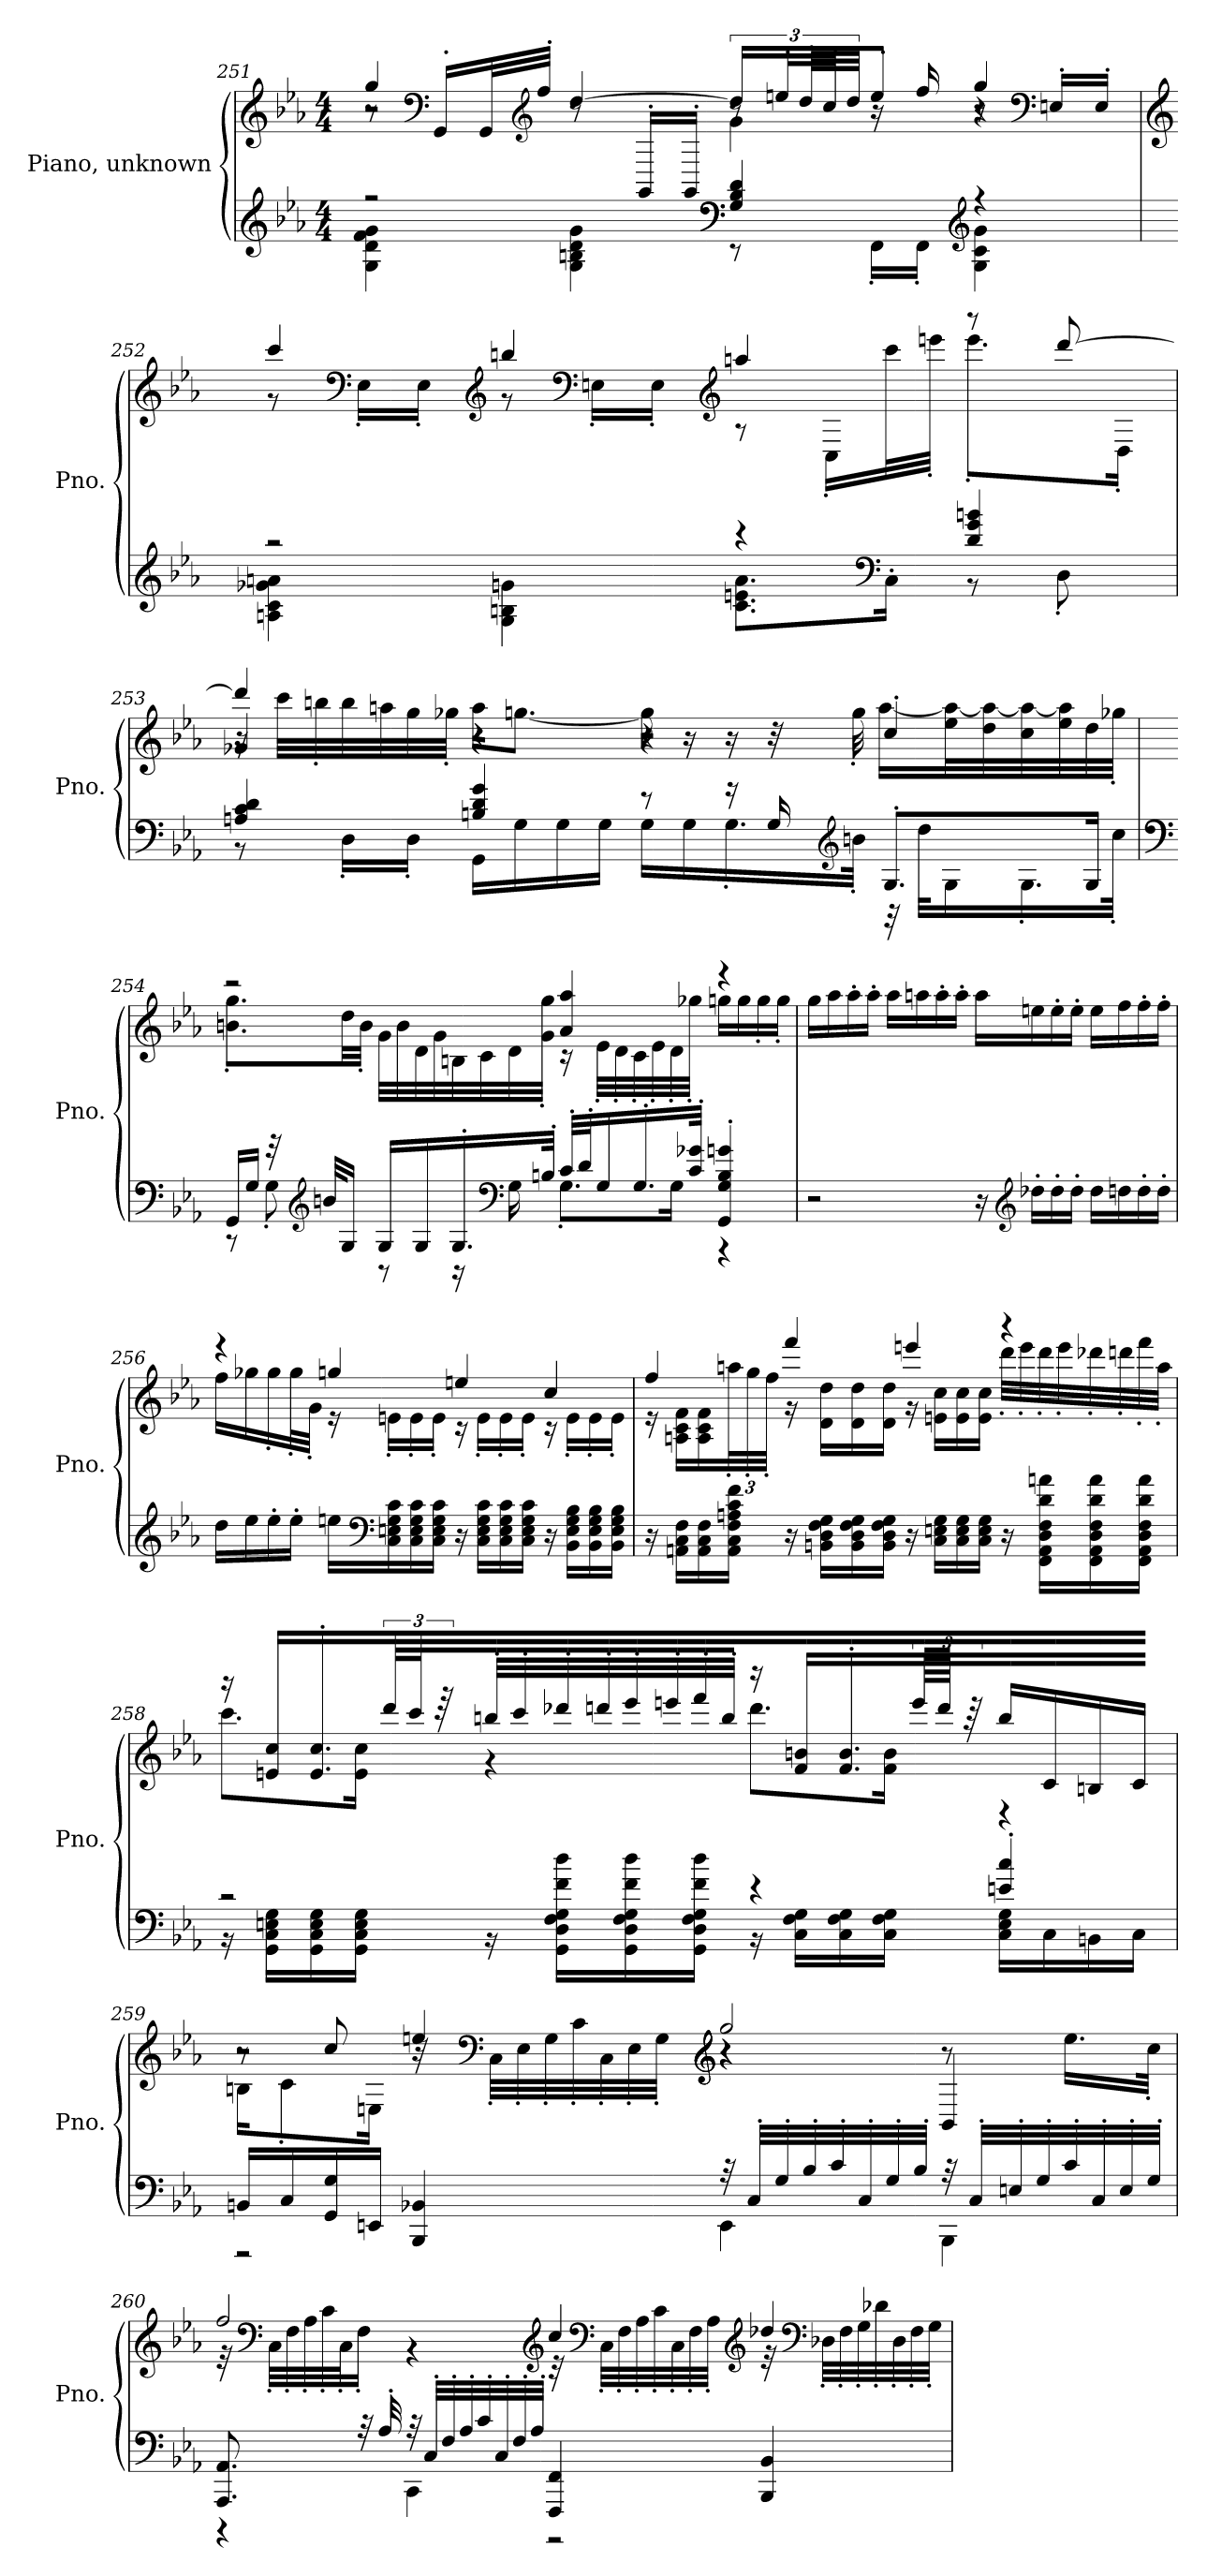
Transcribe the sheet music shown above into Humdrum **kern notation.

**kern	**kern
*part1	*part1
*staff2	*staff1
*I"Piano, unknown	*
*I'Pno.	*
!!LO:LB:g=z
*clefG2	*clefG2
*k[b-e-a-]	*k[b-e-a-]
*M4/4	*M4/4
=251	=251
*^	*^
*	*	*	*^
2r	4G\ 4d\ 4f\ 4g\	4gg/	2r	8r
*	*	*clefF4	*	*
.	.	.	.	16GG'/LL
.	.	.	.	32GG/L
*	*	*clefG2	*	*
.	.	.	.	32ff'/JJJ
.	4G\ 4Bn\ 4d\ 4g\	[4dd/	.	8r
.	.	.	.	16GG'/LL
.	.	.	.	16GG'/JJ
*clefF4	*	*	*	*
4G/ 4B/ 4d/	8r	16dd/LL]	4g\	12r
.	.	32een'/L	.	.
.	.	.	.	48dd'/LLL
.	.	32cc'/JJ	.	.
.	.	.	.	48dd/JJJ
.	16FF'\LL	8ee'/J	.	16r
.	16FF'\JJ	.	.	16ff/
*clefG2	*	*	*	*
4r	4G\ 4c\ 4g\	4gg/	4r	8r
*	*	*clefF4	*	*
.	.	.	.	16En'/LL
.	.	.	.	16E'/JJ
*	*	*v	*v	*v
!!LO:PB:g=z
=252	=252	=252
*	*	*clefG2
*	*	*^
2r	4An\ 4c\ 4g-X\ 4an\	4ccc/	8r
*	*	*clefF4	*
.	.	.	16E-'\LL
.	.	.	16E-'\JJ
*	*	*clefG2	*
.	4G\ 4Bn\ 4gn\	4bbn/	8r
*	*	*clefF4	*
.	.	.	16En'\LL
.	.	.	16E'\JJ
*	*	*clefG2	*
4r	8.c\ 8.en\ 8.a\L	4aan/	8r
.	.	.	16C'\LL
*clefF4	*	*	*
.	16C'\Jk	.	32ccc\L
.	.	.	32eeen'\JJJ
4d/ 4g/ 4bn/	8r	8r	8.eee'\L
.	8D'\	[8ddd/	.
.	.	.	16D'\Jk
!!LO:LB:g=z
=253	=253	=253	=253
*	*	*	*^
4An/ 4c/ 4d/	8r	4ddd/]	16r	4g-X/
.	.	.	32ccc\LLL	.
.	.	.	32bbn'\	.
.	16D'\LL	.	32bb\	.
.	.	.	32aan\	.
.	16D'\JJ	.	32gg\	.
.	.	.	32gg-X'\JJJ	.
4Bn/ 4d/ 4g/	16GG\LL	4r	16aa\KL	4r
.	16G\	.	[8.ggn\J	.
.	16G\	.	.	.
.	16G\JJ	.	.	.
8r	16G\LL	4r	16gg\]	2r
.	16G\	.	16r	.
16r	16.G'\	.	16r	.
16G/	.	.	32r	.
*clefG2	*	*	*	*
.	32bn'\JJk	.	32gg'\	.
8.G'/L	32r	4cc'/	[16aa\LL	.
.	32dd\KLL	.	.	.
.	16G\	.	32ee-\ 32aa\_L	.
.	.	.	32dd\ 32aa\_	.
.	16.G'\	.	32cc\ 32aa\_	.
.	.	.	32ee-\ 32aa\]	.
16G/Jk	.	.	32dd\	.
.	32cc'\JJk	.	32gg-X'\JJJ	.
*	*	*v	*v	*v
!!LO:LB:g=z
=254	=254	=254
*clefF4	*	*
*	*	*^
16GG/LL	8r	2r	8.bn\' 8.gg\'L
16G/JJ	.	.	.
32r	8G'\	.	.
*clefG2	*	*	*
32bn/KLL	.	.	.
16G/JJ	.	.	32dd\LL
.	.	.	32b'\JJJ
16G/LL	8r	.	32g\LLL
.	.	.	32b\
16G/	.	.	32d\
.	.	.	32g\
16.G'/	16r	.	32Bn\
.	.	.	32c\
*clefF4	*	*	*
.	16G\	.	32d\
32Bn'/JJk	.	.	32g\' 32gg\'JJJ
32c'/LLL	8.G'\L	4a-/ 4aa-/	16r
32d'/J	.	.	.
16G/	.	.	32e-'\LLL
.	.	.	32d'\
16.G'/	.	.	32c'\
.	.	.	32e-'\
.	16G\Jk	.	32d'\
32c/' 32g-X/'JJk	.	.	32gg-X'\JJJ
4GG/' 4G/' 4B/' 4gn/'	4r	4r	16ggn\LL
.	.	.	16gg\
.	.	.	16gg'\
.	.	.	16gg'\JJ
*v	*v	*	*
*	*v	*v
!!LO:LB:g=z
=255	=255
2r	16gg\LL
.	16aa-\
.	16aa-'\
.	16aa-'\JJ
.	16aa-\LL
.	16aan\
.	16aa'\
.	16aa'\JJ
16r	16aa\LL
*clefG2	*
16dd-X'\LL	16een\
16dd-'\	16ee'\
16dd-'\JJ	16ee'\JJ
16dd-\LL	16ee\LL
16ddn\	16ff\
16dd'\	16ff'\
16dd'\JJ	16ff'\JJ
=256	=256
*	*^
16dd\LL	4r	16ff\LL
16ee-\	.	16gg-X\
16ee-'\	.	16gg-'\
16ee-'\JJ	.	32gg-'\L
.	.	32g'\JJJ
16een\LL	4ggn/	16r
*clefF4	*	*
16C\ 16En\ 16G\ 16c\	.	16en'\LL
16C\ 16E\ 16G\ 16c\	.	16e'\
16C\ 16E\ 16G\ 16c\JJ	.	16e'\JJ
16r	4een/	16r
16C\ 16E\ 16G\ 16c\LL	.	16e'\LL
16C\ 16E\ 16G\ 16c\	.	16e'\
16C\ 16E\ 16G\ 16c\JJ	.	16e'\JJ
16r	4cc/	16r
16BB-\ 16E\ 16G\ 16B-\LL	.	16e'\LL
16BB-\ 16E\ 16G\ 16B-\	.	16e'\
16BB-\ 16E\ 16G\ 16B-\JJ	.	16e'\JJ
!!LO:LB:g=z	!!
=257	=257	=257
16r	4ff/	16r
16AAn\ 16C\ 16F\LL	.	16An\ 16c\ 16f\LL
16AA\ 16C\ 16F\	.	16A\ 16c\ 16f\
*	*	*Xbrackettup
16AA\ 16C\ 16F\ 16An\ 16c\ 16f\JJ	.	48aan'\L
.	.	48gg'\
.	.	48ff'\JJJ
16r	4fff/	16r
16BBn\ 16D\ 16F\ 16G\LL	.	16d\ 16dd\LL
16BB\ 16D\ 16F\ 16G\	.	16d\ 16dd\
16BB\ 16D\ 16F\ 16G\JJ	.	16d\ 16dd\JJ
16r	4eeen/	16r
16C\ 16En\ 16G\LL	.	16en\ 16cc\LL
16C\ 16E\ 16G\	.	16e\ 16cc\
16C\ 16E\ 16G\JJ	.	16e\ 16cc\JJ
16r	4r	32ddd'\LLL
.	.	32eee'\
16FF\ 16AA\ 16D\ 16F\ 16d\ 16an\LL	.	32ddd'\
.	.	32eee'\
16FF\ 16AA\ 16D\ 16F\ 16d\ 16a\	.	32ddd-X'\
.	.	32dddn'\
16FF\ 16AA\ 16D\ 16F\ 16d\ 16a\JJ	.	32fff'\
.	.	32aa'\JJJ
!!LO:LB:g=z	!!
=258	=258	=258
*^	*	*
2r	16r	16r	8.ccc\L
.	16GG\ 16C\ 16En\ 16G\LL	16en/ 16cc/LL	.
.	16GG\ 16C\ 16E\ 16G\	16.e/' 16.cc/'	.
.	16GG\ 16C\ 16E\ 16G\JJ	.	16e\ 16cc\Jk
*	*	*brackettup	*
.	.	96ddd/LL	.
.	.	96ccc/JJJJ	.
.	.	96r	.
.	16r	32bbn'/LLL	4r
.	.	32ccc'/	.
.	16GG\ 16D\ 16F\ 16G\ 16f\ 16dd\LL	32ddd-X'/	.
.	.	32dddn'/	.
.	16GG\ 16D\ 16F\ 16G\ 16f\ 16dd\	32eee-'/	.
.	.	32eeen'/	.
.	16GG\ 16D\ 16F\ 16G\ 16f\ 16dd\JJ	32fff'/	.
.	.	32bb'/JJJ	.
4r	16r	16r	8.ddd\L
.	16C\ 16F\ 16G\LL	16f/ 16bn/LL	.
.	16C\ 16F\ 16G\	16.f/' 16.b/'	.
.	16C\ 16F\ 16G\JJ	.	16f\ 16b\Jk
.	.	96eee/LL	.
.	.	96ddd/JJJJ	.
.	.	96r	.
4en/' 4cc/'	16C\ 16E\ 16G\LL	16bb/LL	4r
.	16C\	16c/	.
.	16BBn\	16Bn/	.
.	16C\JJ	16c/JJ	.
!!LO:PB:g=z
=259	=259	=259	=259
*	*	*	*^
16BBn/LL	2r	8r	16Bn\KL	2r
16C/	.	.	8c'\	.
16GG/ 16G/	.	8cc/	.	.
16EEn/JJ	.	.	16En\Jk	.
4BBB-/ 4BB-X/	.	4een/	32r	.
*	*	*clefF4	*	*
.	.	.	32C'\LLL	.
.	.	.	32E'\	.
.	.	.	32G'\	.
.	.	.	32c'\	.
.	.	.	32C'\	.
.	.	.	32E'\	.
.	.	.	32G'\JJJ	.
*	*	*clefG2	*	*
32r	4EE\	2gg/	4r	4r
32C'/LLL	.	.	.	.
32G'/	.	.	.	.
32B-'/	.	.	.	.
32c'/	.	.	.	.
32C'/	.	.	.	.
32G'/	.	.	.	.
32B-'/JJJ	.	.	.	.
32r	4BBB-\	.	8r	4BB-/
32C'/LLL	.	.	.	.
32En'/	.	.	.	.
32G'/	.	.	.	.
32c'/	.	.	16.ee\LL	.
32C'/	.	.	.	.
32E'/	.	.	.	.
32G'/JJJ	.	.	32cc'\JJk	.
*	*	*	*v	*v
!!LO:LB:g=z
=260	=260	=260	=260
8.AAA-/ 8.AA-/	4r	2ff/	32r
*	*	*clefF4	*
.	.	.	32C'\LLL
.	.	.	32F'\
.	.	.	32A-'\
.	.	.	32c'\
.	.	.	32C'\J
32r	.	.	16F'\JJ
32A-'/	.	.	.
32r	4CC\	.	4r
32C'/LLL	.	.	.
32F'/	.	.	.
32A-'/	.	.	.
32c'/	.	.	.
32C'/	.	.	.
32F'/	.	.	.
32A-'/JJJ	.	.	.
*	*	*clefG2	*
4FFF/ 4FF/	2r	4cc/	32r
*	*	*clefF4	*
.	.	.	32C'\LLL
.	.	.	32F'\
.	.	.	32A-'\
.	.	.	32c'\
.	.	.	32C'\
.	.	.	32F'\
.	.	.	32A-'\JJJ
*	*	*clefG2	*
4BBB-/ 4BB-/	.	4dd-X/	32r
*	*	*clefF4	*
.	.	.	32D-X'\LLL
.	.	.	32F'\
.	.	.	32G'\
.	.	.	32d-X'\
.	.	.	32D-'\
.	.	.	32F'\
.	.	.	32G'\JJJ
*v	*v	*	*
*	*v	*v
=	=
*-	*-
